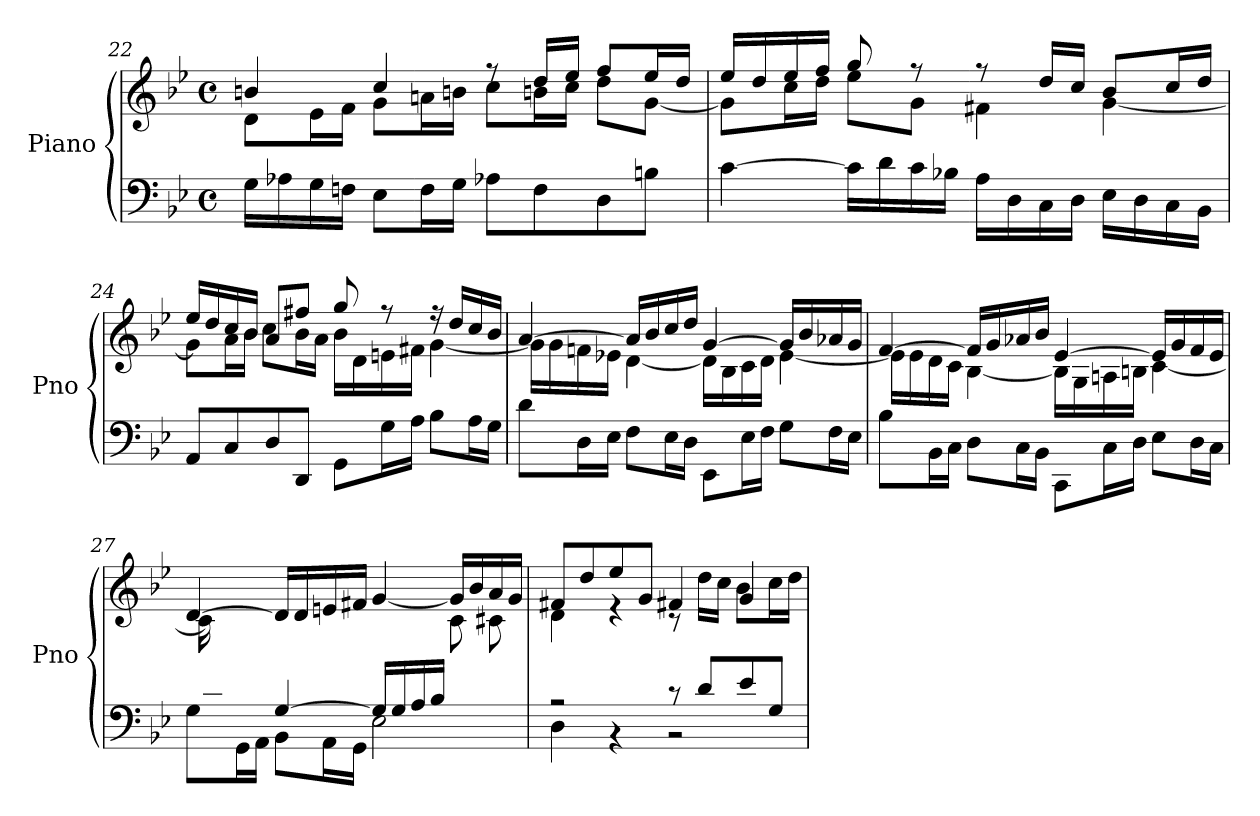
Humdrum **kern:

**kern	**kern
*part1	*part1
*staff2	*staff1
*I"Piano	*
*I'Pno	*
*clefF4	*clefG2
*k[b-e-]	*k[b-e-]
*B-:	*B-:
*M4/4	*M4/4
*met(c)	*met(c)
=22	=22
*	*^
16G\LL	4bn/	8d\L
16A-X\	.	.
16G\	.	16e-\L
16Fn\JJ	.	16f\JJ
8E-\L	4cc/	8g\L
16F\L	.	16an\L
16G\JJ	.	16bn\JJ
8A-X\L	8rff	8cc\L
8F\	16dd/LL	16bn\L
.	16ee-/JJ	16cc\JJ
8D\	8ff/L	8dd\L
8Bn\J	16ee-/L	[8g\J
.	16dd/JJ	.
=23	=23	=23
[4c\	16ee-/LL	8g\L]
.	16dd/	.
.	16ee-/	16cc\L
.	16ff/JJ	16dd\JJ
16c\LL]	8gg/	8ee-\L
16d\	.	.
16c\	8rff	8g\J
16B-X\JJ	.	.
16A\LL	8rff	4f#X\
16D\	.	.
16C\	16dd/LL	.
16D\JJ	16cc/JJ	.
16E-\LL	8b-/L	[4g\
16D\	.	.
16C\	16cc/L	.
16BB-\JJ	16dd/JJ	.
!!LO:LB:g=z	!!
=24	=24	=24
8AA/L	16ee-/LL	8g\L]
.	16dd/	.
8C/	16cc/	16a\L
.	16b-/JJ	16b-\JJ
8D/	8a/L	8cc\L
8DD/J	8ff#X/J	16b-\L
.	.	16a\JJ
8GG\L	8gg/	16b-\LL
.	.	16d\
16G\L	8rff	16en\
16A\JJ	.	16f#X\JJ
8B-\L	16rff	[4g\
.	16dd/LL	.
16A\L	16cc/	.
16G\JJ	16b-/JJ	.
=25	=25	=25
8d\L	[4a/	16g\LL]
.	.	16g\
16D\L	.	16fn\
16E-\JJ	.	16e-X\JJ
8F\L	16a/LL]	[4d\
.	16b-/	.
16E-\L	16cc/	.
16D\JJ	16dd/JJ	.
8EE-\L	[4g/	16d\LL]
.	.	16B-\
16E-\L	.	16c\
16F\JJ	.	16d\JJ
8G\L	16g/LL]	[4e-\
.	16b-/	.
16F\L	16a-X/	.
16E-\JJ	16g/JJ	.
!!LO:LB:g=z	!!
=26	=26	=26
8B-\L	[4f/	16e-\LL]
.	.	16e-\
16BB-\L	.	16d\
16C\JJ	.	16c\JJ
8D\L	16f/LL]	[4B-\
.	16g/	.
16C\L	16a-X/	.
16BB-\JJ	16b-/JJ	.
8CC\L	[4e-/	16B-\LL]
.	.	16G\
16C\L	.	16An\
16D\JJ	.	16Bn\JJ
8E-\L	16e-/LL]	[4c\
.	16g/	.
16D\L	16f/	.
16C\JJ	16e-/JJ	.
=27	=27	=27
*^	*	*
16ryy	8G\L	[4d/	16c\LL]
16c/	.	.	8.ryy
16B-X/	16GG\L	.	.
16A/JJ	16AA\JJ	.	.
*	*	*v	*v
[4G/	8BB-\L	16d/LL]
.	.	16d/
.	16AA\L	16en/
.	16GG\JJ	16f#X/JJ
16G/LL]	2E-\	[4g/
16G/	.	.
16A/	.	.
16B-/JJ	.	.
*	*	*^
4ryy	.	16g/LL]	8c\L
.	.	16b-/	.
.	.	16a/	8c#X\J
.	.	16g/JJ	.
=28	=28	=28	=28
2rA	4D\	8f#X/L	4d\
.	.	8dd/	.
.	4rBB	8ee-/	4re
.	.	8g/J	.
8rc	2rBB	4f#X/	8rc
8d/L	.	.	16dd\LL
.	.	.	16cc\JJ
8e-/	.	4g/	8b-\L
8G/J	.	.	16cc\L
.	.	.	16dd\JJ
*v	*v	*	*
*	*v	*v
=	=
*-	*-
